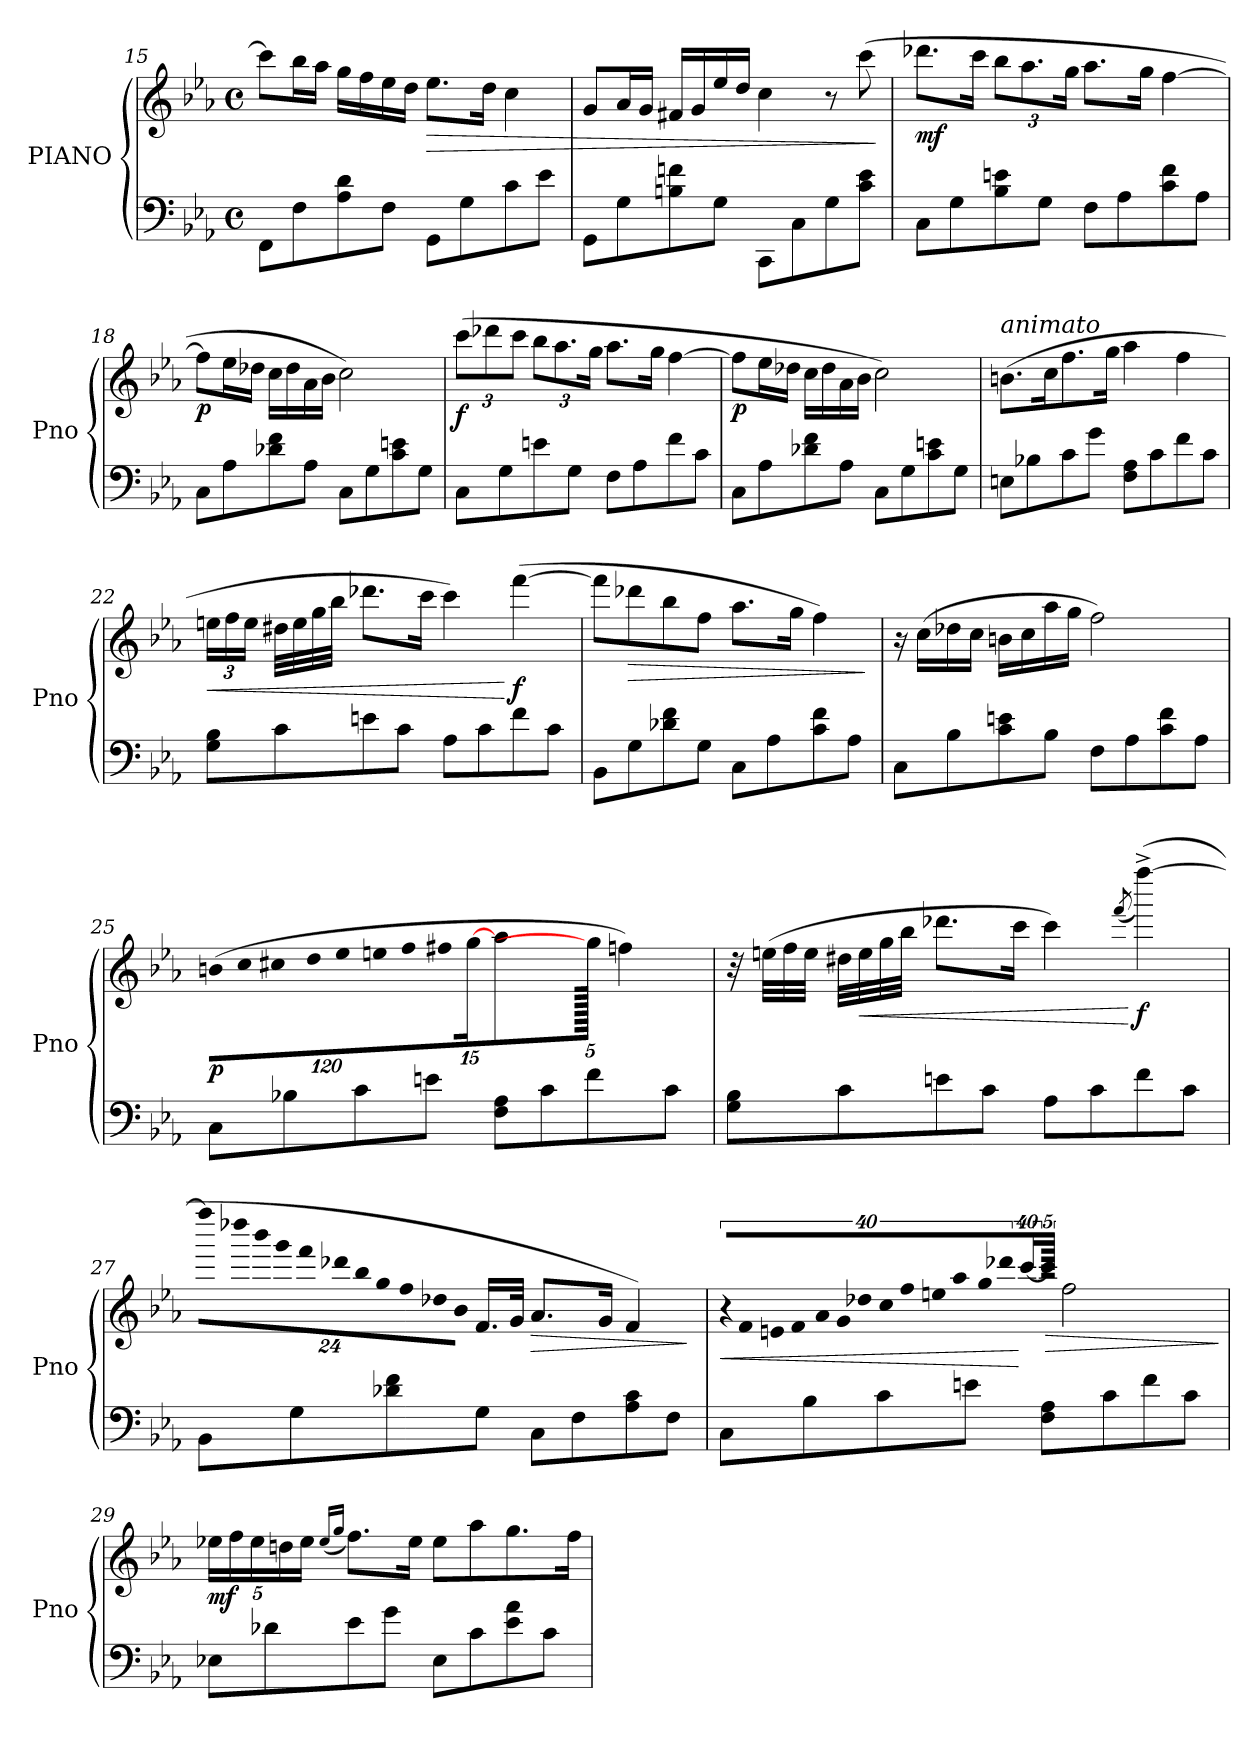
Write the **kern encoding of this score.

**kern	**kern	**dynam
*part1	*part1	*part1
*staff2	*staff1	*staff1/2
*I"PIANO	*	*
*I'Pno	*	*
*clefF4	*clefG2	*
*k[b-e-a-]	*k[b-e-a-]	*
*M4/4	*M4/4	*
*met(c)	*met(c)	*
=15	=15	=15
8FF\L	8ccc\L]	.
8F\	16bb-\L	.
.	16aa-\JJ	.
8A-\ 8d\	16gg\LL	.
.	16ff\	.
8F\J	16ee-\	.
.	16dd\JJ	.
!	!	!LO:HP:b
8GG\L	8.ee-\L	>
8G\	.	.
.	16dd\Jk	.
8c\	4cc\	.
8e-\J	.	.
=16	=16	=16
8GG\L	8g/L	.
8G\	16a-/L	.
.	16g/JJ	.
8Bn\ 8fn\	16f#X/LL	.
.	16g/	.
8G\J	16ee-/	.
.	16dd/JJ	.
8CC\L	4cc\	.
8C\	.	.
8G\	8r	.
8c\ 8e-\J	(8ccc\	.
.	.	]
!!LO:PB:g=z
=17	=17	=17
!	!	!LO:DY:b
8C\L	8.ddd-X\L	mf
8G\	.	.
.	16ccc\Jk	.
*	*Xbrackettup	*
8B-\ 8en\	12bb-\L	.
.	12.aa-\	.
8G\J	.	.
.	24gg\Jk	.
8F\L	8.aa-\L	.
8A-\	.	.
.	16gg\Jk	.
8c\ 8f\	[4ff\	.
8A-\J	.	.
=18	=18	=18
!	!	!LO:DY:b
8C\L	8ff\L]	p
8A-\	16ee-\L	.
.	16dd-X\JJ	.
8d-X\ 8f\	16cc\LL	.
.	16dd-\	.
8A-\J	16a-\	.
.	16b-\JJ	.
8C\L	2cc\)	.
8G\	.	.
8c\ 8en\	.	.
8G\J	.	.
=19	=19	=19
!	!	!LO:DY:b
8C\L	(12ccc\L	f
.	12ddd-X\	.
8G\	.	.
.	12ccc\J	.
8en\	12bb-\L	.
.	12.aa-\	.
8G\J	.	.
.	24gg\Jk	.
8F\L	8.aa-\L	.
8A-\	.	.
.	16gg\Jk	.
8f\	[4ff\	.
8c\J	.	.
!!LO:LB:g=z
=20	=20	=20
!	!	!LO:DY:b
8C\L	8ff\L]	p
8A-\	16ee-\L	.
.	16dd-X\JJ	.
8d-X\ 8f\	16cc\LL	.
.	16dd-\	.
8A-\J	16a-\	.
.	16b-\JJ	.
8C\L	2cc\)	.
8G\	.	.
8c\ 8en\	.	.
8G\J	.	.
=21	=21	=21
!	!LO:TX:a:i:t=animato	!
8En\L	(8.bn\L	.
8B-X\	.	.
.	16cc\K	.
8c\	8.ff\	.
8g\J	.	.
.	16gg\Jk	.
8F\ 8A-\L	4aa-\	.
8c\	.	.
8f\	4ff\	.
8c\J	.	.
=22	=22	=22
!	!	!LO:HP:b
8G\ 8B-\L	24een\LL	<
.	24ff\	.
.	24ee\JJ	.
8c\	32dd#X\LLL	.
.	32ee\	.
.	32gg\	.
.	32bb-\JJJ	.
8en\	8.ddd-X\L	.
8c\J	.	.
.	16ccc\Jk	.
8A-\L	4ccc\)	.
8c\	.	.
!	!	!LO:DY:n=1:b
8f\	([4fff\	[ f
8c\J	.	.
!!LO:LB:g=z
=23	=23	=23
8BB-\L	8fff\L]	.
!	!	!LO:HP:b
8G\	8ddd-X\	>
8d-X\ 8f\	8bb-\	.
8G\J	8ff\J	.
8C\L	8.aa-\L	.
8A-\	.	.
.	16gg\Jk	.
8c\ 8f\	4ff\)	.
8A-\J	.	.
.	.	]
=24	=24	=24
8C\L	16r	.
.	(16cc\LL	.
8B-\	16dd-X\	.
.	16cc\JJ	.
8c\ 8en\	16bn\LL	.
.	16cc\	.
8B-\J	16aa-\	.
.	16gg\JJ	.
8F\L	2ff\)	.
8A-\	.	.
8c\ 8f\	.	.
8A-\J	.	.
=25	=25	=25
!	!LO:N:vis=16	!LO:DY:b
8C\L	(1920%107bn\LL	p
!	!LO:N:vis=16	!
.	1920%107cc\	.
!	!LO:N:vis=16	!
.	1920%107cc#X\	.
8B-X\	.	.
!	!LO:N:vis=16	!
.	1920%107dd\	.
!	!LO:N:vis=16	!
.	1920%107ee-\	.
8c\	.	.
!	!LO:N:vis=16	!
.	1920%107een\	.
!	!LO:N:vis=16	!
.	1920%107ff\	.
8en\J	.	.
!	!LO:N:vis=16	!
.	1920%107ff#X\	.
.	[240%13gg\JJ	.
8F\ 8A-\L	4aa-\	.
8c\	.	.
8f\	640gg\JJ]	.
.	4ffn\)	.
8c\J	.	.
640ryy	.	.
!!LO:LB:g=z
=26	=26	=26
8G\ 8B-\L	32r	.
.	(32een\LLL	.
.	32ff\	.
.	32ee\JJJ	.
8c\	32dd#X\LLL	.
!	!	!LO:HP:b
.	32ee\	<
.	32gg\	.
.	32bb-\JJJ	.
8en\	8.ddd-X\L	.
8c\J	.	.
.	16ccc\Jk	.
8A-\L	4ccc\)	.
8c\	.	.
.	(>8qfff/	.
!	!	!LO:DY:n=1:b
8f\	([4ffff^\)	[ f
8c\J	.	.
=27	=27	=27
!	!LO:N:vis=16	!
8BB-\L	384%13ffff\LL]	.
!	!LO:N:vis=16	!
.	384%13dddd-X\	.
!	!LO:N:vis=16	!
.	384%13bbb-\	.
!	!LO:N:vis=16	!
.	384%13ggg\	.
8G\	.	.
!	!LO:N:vis=16	!
.	384%13fff\	.
!	!LO:N:vis=16	!
.	384%13ddd-X\	.
!	!LO:N:vis=16	!
.	384%13bb-\	.
!	!LO:N:vis=16	!
.	384%13gg\	.
8d-X\ 8f\	.	.
!	!LO:N:vis=16	!
.	384%13ff\	.
!	!LO:N:vis=16	!
.	384%13dd-X\	.
!	!LO:N:vis=16	!
.	384%13b-\JJ	.
.	384ryy	.
8G\J	16.f/LL	.
.	32g/JJk	.
!	!	!LO:HP:b
8C\L	8.a-/L	>
8F\	.	.
.	16g/Jk	.
8A-\ 8c\	4f/)	.
8F\J	.	.
.	.	]
!!LO:LB:g=z
=28	=28	=28
*	*brackettup	*
!	!LO:N:vis=16	!LO:HP:b
8C\L	640%23r	<
!	!LO:N:vis=16	!
.	640%23f/LL	.
!	!LO:N:vis=16	!
.	640%23en/	.
!	!LO:N:vis=16	!
.	640%23f/	.
8B-\	.	.
!	!LO:N:vis=16	!
.	640%23a-/	.
!	!LO:N:vis=16	!
.	640%23g/	.
!	!LO:N:vis=16	!
.	640%23dd-X/	.
8c\	.	.
!	!LO:N:vis=16	!
.	640%23cc/	.
!	!LO:N:vis=16	!
.	640%23ff/	.
!	!LO:N:vis=16	!
.	640%23een/	.
!	!LO:N:vis=16	!
.	640%23aa-/	.
8en\J	.	.
!	!LO:N:vis=16	!
.	640%23gg/	.
!	!LO:N:vis=16	!
.	640%23ddd-X/	.
.	[640%21ccc/JJ	[
8F\ 8A-\L	320ccc/JJ]	.
!	!	!LO:HP:b
.	2ff\	>
8c\	.	.
8f\	.	.
8c\J	.	.
320ryy	.	.
.	.	]
=29	=29	=29
*	*Xbrackettup	*
!	!	!LO:DY:b
8E-X\L	20ee-X\LL	mf
.	20ff\	.
.	20ee-\	.
8d-X\	.	.
.	20ddn\	.
.	20ee-\JJ	.
.	(16qee-/LL	.
.	16qgg/JJ	.
8e-\	8.ff\L)	.
8g\J	.	.
.	16ee-\Jk	.
8E-\L	8ee-\L	.
8c\	8aa-\	.
8e-\ 8a-\	8.gg\	.
8c\J	.	.
.	16ff\Jk	.
=	=	=
*-	*-	*-
